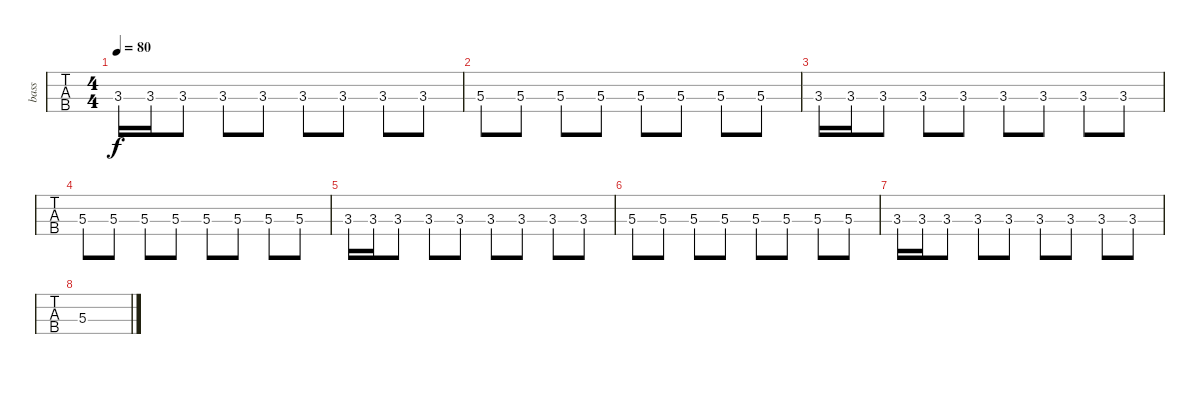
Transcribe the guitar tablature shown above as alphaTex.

\track ("bass" "bass") {instrument acousticguitarnylon}
\staff {tabs}
\tuning (G2 D2 A1 E1) {hide}
\ts (4 4)
\tempo 80
\clef f4
\ks c
3.3.16{dy f} 3.3.16 3.3.8 3.3.8 3.3.8 3.3.8 3.3.8 3.3.8 3.3.8 |
5.3.8 5.3.8 5.3.8 5.3.8 5.3.8 5.3.8 5.3.8 5.3.8 |
3.3.16 3.3.16 3.3.8 3.3.8 3.3.8 3.3.8 3.3.8 3.3.8 3.3.8 |
5.3.8 5.3.8 5.3.8 5.3.8 5.3.8 5.3.8 5.3.8 5.3.8 |
3.3.16 3.3.16 3.3.8 3.3.8 3.3.8 3.3.8 3.3.8 3.3.8 3.3.8 |
5.3.8 5.3.8 5.3.8 5.3.8 5.3.8 5.3.8 5.3.8 5.3.8 |
3.3.16 3.3.16 3.3.8 3.3.8 3.3.8 3.3.8 3.3.8 3.3.8 3.3.8 |
5.3.1
